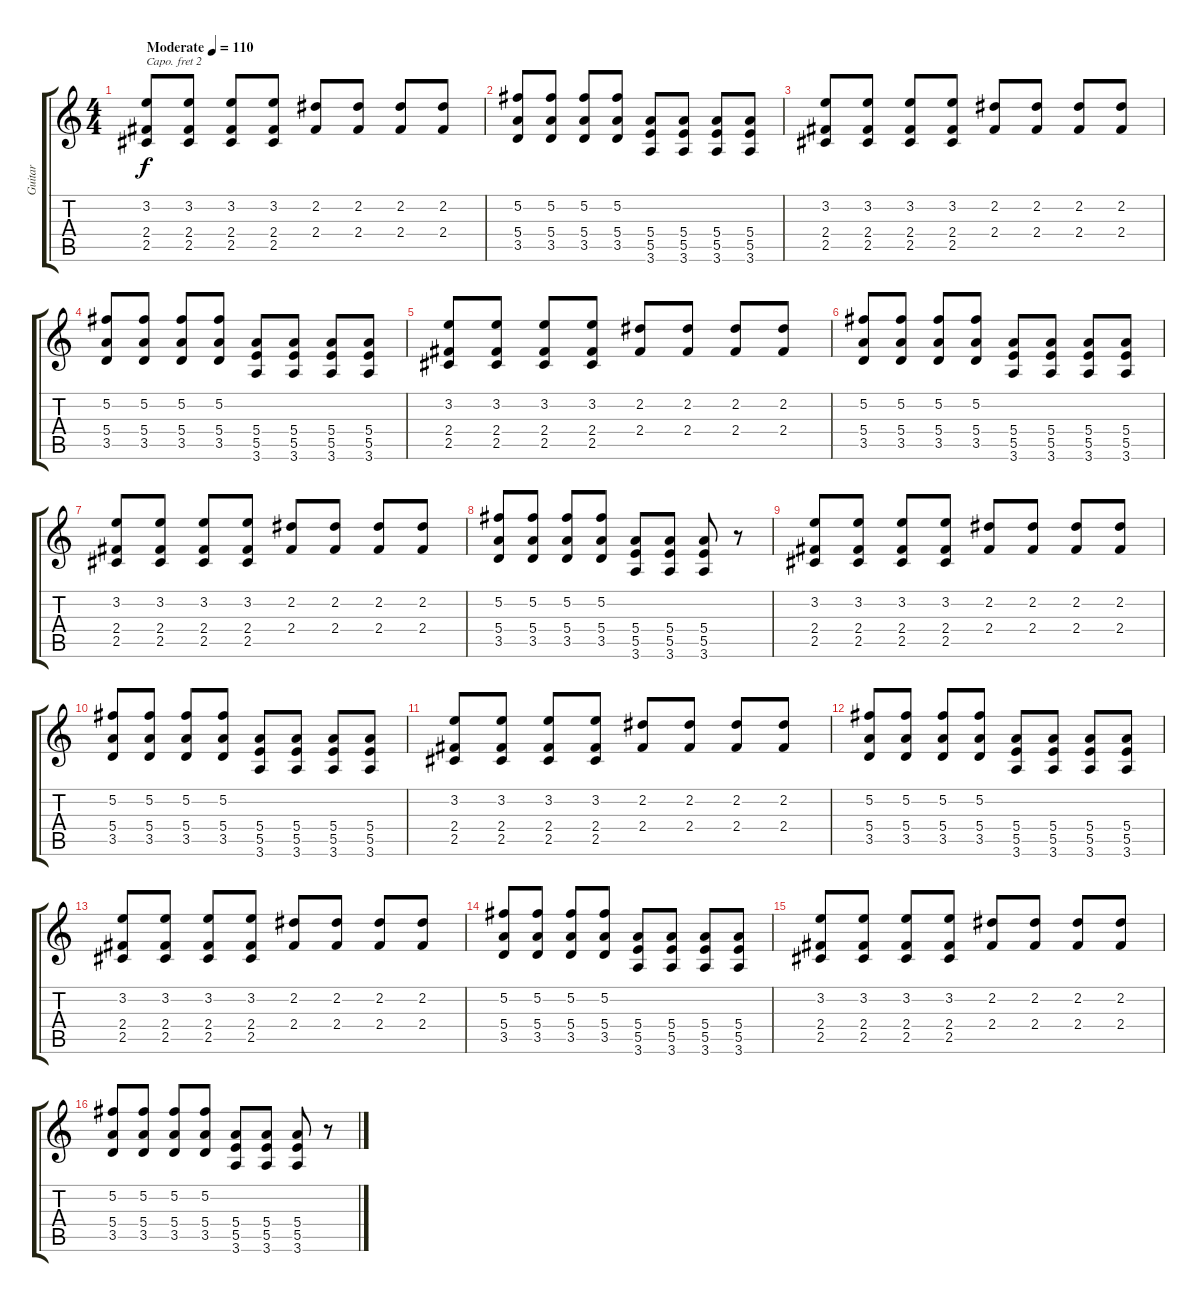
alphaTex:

\track ("Guitar" "Guitar") {instrument overdrivenguitar}
\staff {score tabs}
\capo 2
\tuning (E4 B3 G3 D3 A2 E2) {hide}
\ts (4 4)
\tempo (110 "Moderate")
\clef g2
\ks c
(3.2 2.4 2.5).8{dy f instrument overdrivenguitar} (3.2 2.4 2.5).8 (3.2 2.4 2.5).8 (3.2 2.4 2.5).8 (2.2 2.4).8 (2.2 2.4).8 (2.2 2.4).8 (2.2 2.4).8 |
(5.2 5.4 3.5).8 (5.2 5.4 3.5).8 (5.2 5.4 3.5).8 (5.2 5.4 3.5).8 (5.4 5.5 3.6).8 (5.4 5.5 3.6).8 (5.4 5.5 3.6).8 (5.4 5.5 3.6).8 |
(3.2 2.4 2.5).8 (3.2 2.4 2.5).8 (3.2 2.4 2.5).8 (3.2 2.4 2.5).8 (2.2 2.4).8 (2.2 2.4).8 (2.2 2.4).8 (2.2 2.4).8 |
(5.2 5.4 3.5).8 (5.2 5.4 3.5).8 (5.2 5.4 3.5).8 (5.2 5.4 3.5).8 (5.4 5.5 3.6).8 (5.4 5.5 3.6).8 (5.4 5.5 3.6).8 (5.4 5.5 3.6).8 |
(3.2 2.4 2.5).8 (3.2 2.4 2.5).8 (3.2 2.4 2.5).8 (3.2 2.4 2.5).8 (2.2 2.4).8 (2.2 2.4).8 (2.2 2.4).8 (2.2 2.4).8 |
(5.2 5.4 3.5).8 (5.2 5.4 3.5).8 (5.2 5.4 3.5).8 (5.2 5.4 3.5).8 (5.4 5.5 3.6).8 (5.4 5.5 3.6).8 (5.4 5.5 3.6).8 (5.4 5.5 3.6).8 |
(3.2 2.4 2.5).8 (3.2 2.4 2.5).8 (3.2 2.4 2.5).8 (3.2 2.4 2.5).8 (2.2 2.4).8 (2.2 2.4).8 (2.2 2.4).8 (2.2 2.4).8 |
(5.2 5.4 3.5).8 (5.2 5.4 3.5).8 (5.2 5.4 3.5).8 (5.2 5.4 3.5).8 (5.4 5.5 3.6).8 (5.4 5.5 3.6).8 (5.4 5.5 3.6).8 r.8 |
(3.2 2.4 2.5).8 (3.2 2.4 2.5).8 (3.2 2.4 2.5).8 (3.2 2.4 2.5).8 (2.2 2.4).8 (2.2 2.4).8 (2.2 2.4).8 (2.2 2.4).8 |
(5.2 5.4 3.5).8 (5.2 5.4 3.5).8 (5.2 5.4 3.5).8 (5.2 5.4 3.5).8 (5.4 5.5 3.6).8 (5.4 5.5 3.6).8 (5.4 5.5 3.6).8 (5.4 5.5 3.6).8 |
(3.2 2.4 2.5).8 (3.2 2.4 2.5).8 (3.2 2.4 2.5).8 (3.2 2.4 2.5).8 (2.2 2.4).8 (2.2 2.4).8 (2.2 2.4).8 (2.2 2.4).8 |
(5.2 5.4 3.5).8 (5.2 5.4 3.5).8 (5.2 5.4 3.5).8 (5.2 5.4 3.5).8 (5.4 5.5 3.6).8 (5.4 5.5 3.6).8 (5.4 5.5 3.6).8 (5.4 5.5 3.6).8 |
(3.2 2.4 2.5).8 (3.2 2.4 2.5).8 (3.2 2.4 2.5).8 (3.2 2.4 2.5).8 (2.2 2.4).8 (2.2 2.4).8 (2.2 2.4).8 (2.2 2.4).8 |
(5.2 5.4 3.5).8 (5.2 5.4 3.5).8 (5.2 5.4 3.5).8 (5.2 5.4 3.5).8 (5.4 5.5 3.6).8 (5.4 5.5 3.6).8 (5.4 5.5 3.6).8 (5.4 5.5 3.6).8 |
(3.2 2.4 2.5).8 (3.2 2.4 2.5).8 (3.2 2.4 2.5).8 (3.2 2.4 2.5).8 (2.2 2.4).8 (2.2 2.4).8 (2.2 2.4).8 (2.2 2.4).8 |
(5.2 5.4 3.5).8 (5.2 5.4 3.5).8 (5.2 5.4 3.5).8 (5.2 5.4 3.5).8 (5.4 5.5 3.6).8 (5.4 5.5 3.6).8 (5.4 5.5 3.6).8 r.8
